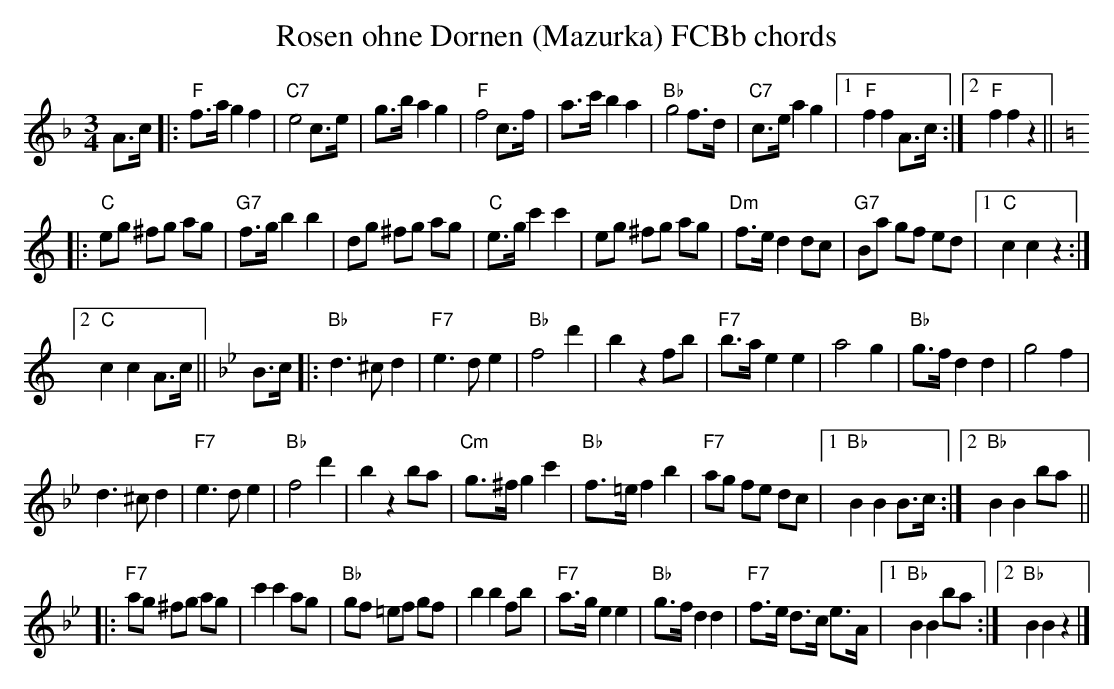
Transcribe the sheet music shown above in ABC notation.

X:1
T:Rosen ohne Dornen (Mazurka) FCBb chords
M:3/4
L:1/8
K:F %%MIDI gchordon
A>c |: "F"f>a g2f2 | "C7"e4 c>e | g>b a2g2 | "F"f4 c>f | a>c' b2a2 | "Bb"g4 f>d | "C7"c>e a2g2 |1 "F"f2f2 A>c :|2 "F"f2f2z2 || [K:C]
|: "C"eg ^fg ag | "G7"f>g b2b2 | dg ^fg ag | "C"e>g c'2c'2 | eg ^fg ag | "Dm"f>e d2 dc | "G7"Ba gf ed |1 "C"c2c2z2 :|2
"C"c2c2 A>c || [K:Bb] B>c |: "Bb"d3^c d2 | "F7"e3de2 | "Bb"f4d'2 | b2z2fb | "F7"b>a e2e2 | a4g2 | "Bb"g>f d2d2 | g4f2 |
d3^cd2 | "F7"e3de2 | "Bb"f4d'2 | b2z2ba | "Cm"g>^fg2c'2 | "Bb"f>=ef2b2 | "F7"ag fe dc |1 "Bb"B2B2 B>c :|2 "Bb"B2B2 ba ||
|: "F7"ag ^fg ag | c'2c'2 ag | "Bb"gf =ef gf | b2b2 fb | "F7"a>g e2e2 | "Bb"g>f d2d2 | "F7"f>e d>c e>A |1 "Bb"B2B2 ba :|2 "Bb"B2B2 z2 |]
